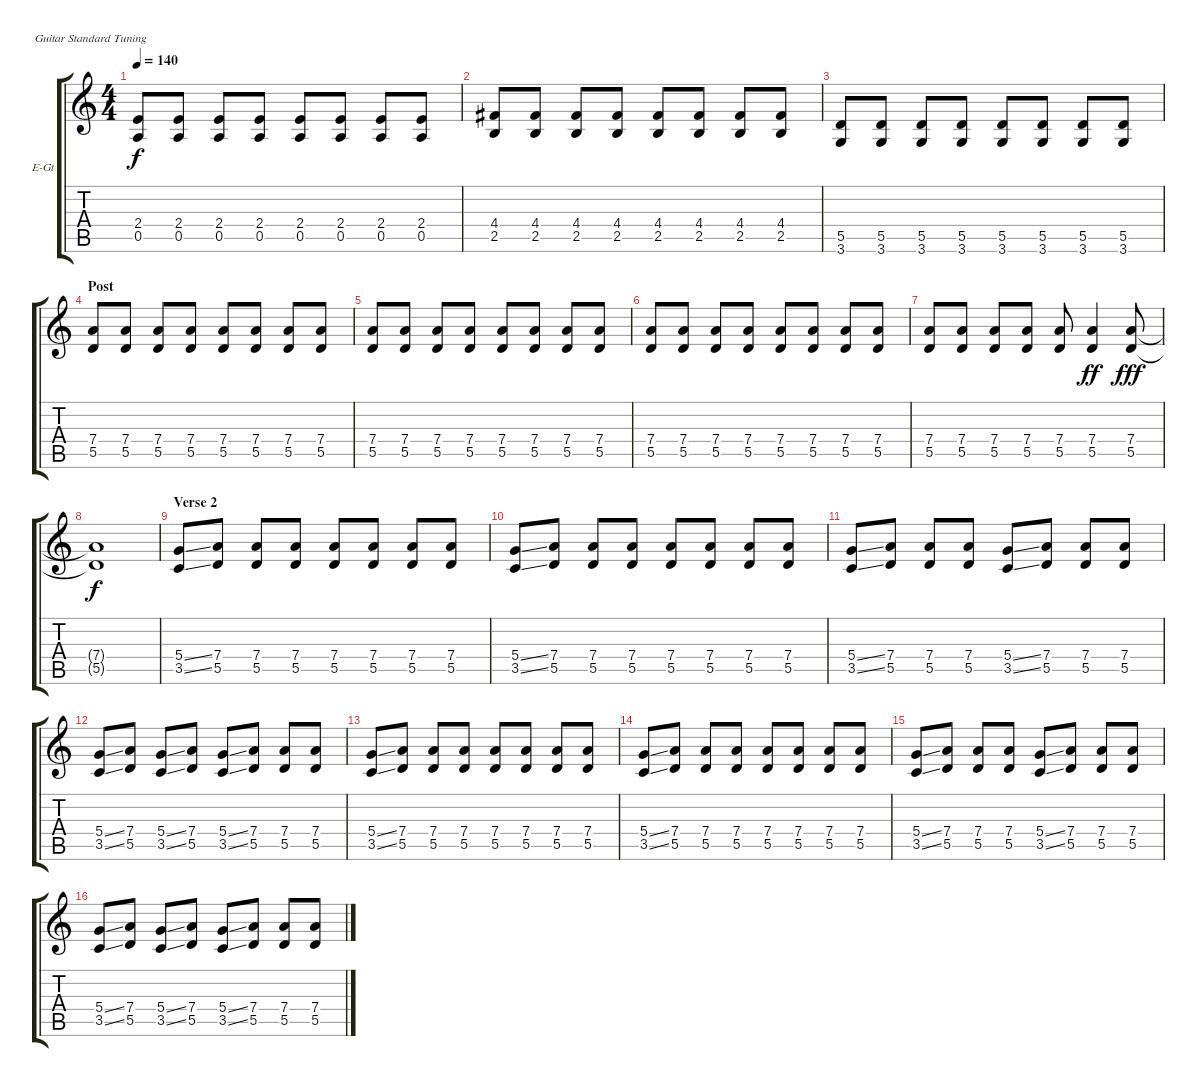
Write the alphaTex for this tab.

\defaultSystemsLayout 4
\bracketExtendMode groupsimilarinstruments
\firstSystemTrackNameOrientation horizontal
\otherSystemsTrackNameOrientation horizontal
\track ("Electric Guitar" "E-Gt") {instrument overdrivenguitar}
\staff {score tabs}
\tuning (E4 B3 G3 D3 A2 E2)
\ts (4 4)
\tempo 140
\clef g2
\ks c
(0.5 2.4).8{dy f} (0.5 2.4).8 (0.5 2.4).8 (0.5 2.4).8 (0.5 2.4).8 (0.5 2.4).8 (0.5 2.4).8 (0.5 2.4).8 |
(4.4 2.5).8 (4.4 2.5).8 (4.4 2.5).8 (4.4 2.5).8 (4.4 2.5).8 (4.4 2.5).8 (4.4 2.5).8 (4.4 2.5).8 |
(5.5 3.6).8 (5.5 3.6).8 (5.5 3.6).8 (5.5 3.6).8 (5.5 3.6).8 (5.5 3.6).8 (5.5 3.6).8 (5.5 3.6).8 |
\section ("" "Post")
(7.4 5.5).8 (7.4 5.5).8 (7.4 5.5).8 (7.4 5.5).8 (7.4 5.5).8 (7.4 5.5).8 (7.4 5.5).8 (7.4 5.5).8 |
(7.4 5.5).8 (7.4 5.5).8 (7.4 5.5).8 (7.4 5.5).8 (7.4 5.5).8 (7.4 5.5).8 (7.4 5.5).8 (7.4 5.5).8 |
(7.4 5.5).8 (7.4 5.5).8 (7.4 5.5).8 (7.4 5.5).8 (7.4 5.5).8 (7.4 5.5).8 (7.4 5.5).8 (7.4 5.5).8 |
(7.4 5.5).8 (7.4 5.5).8 (7.4 5.5).8 (7.4 5.5).8 (7.4 5.5).8 (7.4 5.5).4{dy ff} (7.4 5.5).8{dy fff} |
(7.4{t} 5.5{t}).1{dy f} |
\section ("" "Verse 2")
(5.4{ss} 3.5{ss}).8 (7.4 5.5).8 (7.4 5.5).8 (7.4 5.5).8 (7.4 5.5).8 (7.4 5.5).8 (7.4 5.5).8 (7.4 5.5).8 |
(5.4{ss} 3.5{ss}).8 (7.4 5.5).8 (7.4 5.5).8 (7.4 5.5).8 (7.4 5.5).8 (7.4 5.5).8 (7.4 5.5).8 (7.4 5.5).8 |
(5.4{ss} 3.5{ss}).8 (7.4 5.5).8 (7.4 5.5).8 (7.4 5.5).8 (5.4{ss} 3.5{ss}).8 (7.4 5.5).8 (7.4 5.5).8 (7.4 5.5).8 |
(5.4{ss} 3.5{ss}).8 (7.4 5.5).8 (5.4{ss} 3.5{ss}).8 (7.4 5.5).8 (5.4{ss} 3.5{ss}).8 (7.4 5.5).8 (7.4 5.5).8 (7.4 5.5).8 |
(5.4{ss} 3.5{ss}).8 (7.4 5.5).8 (7.4 5.5).8 (7.4 5.5).8 (7.4 5.5).8 (7.4 5.5).8 (7.4 5.5).8 (7.4 5.5).8 |
(5.4{ss} 3.5{ss}).8 (7.4 5.5).8 (7.4 5.5).8 (7.4 5.5).8 (7.4 5.5).8 (7.4 5.5).8 (7.4 5.5).8 (7.4 5.5).8 |
(5.4{ss} 3.5{ss}).8 (7.4 5.5).8 (7.4 5.5).8 (7.4 5.5).8 (5.4{ss} 3.5{ss}).8 (7.4 5.5).8 (7.4 5.5).8 (7.4 5.5).8 |
(5.4{ss} 3.5{ss}).8 (7.4 5.5).8 (5.4{ss} 3.5{ss}).8 (7.4 5.5).8 (5.4{ss} 3.5{ss}).8 (7.4 5.5).8 (7.4 5.5).8 (7.4 5.5).8
